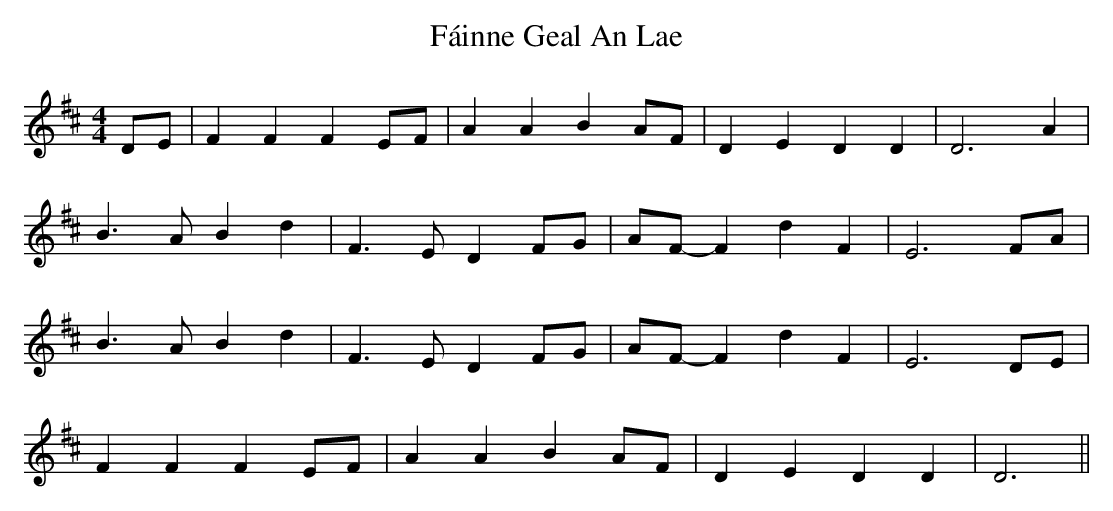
X:1
T: Fáinne Geal An Lae
M: 4/4
L: 1/8
K: Dmaj
DE|F2 F2 F2 EF|A2 A2 B2 AF|D2 E2 D2 D2|D6 A2|
B3 A B2 d2|F3 E D2 FG|AF- F2 d2 F2|E6 FA|
B3 A B2 d2|F3 E D2 FG|AF- F2 d2 F2|E6 DE|
F2 F2 F2 EF|A2 A2 B2 AF|D2 E2 D2 D2|D6||
